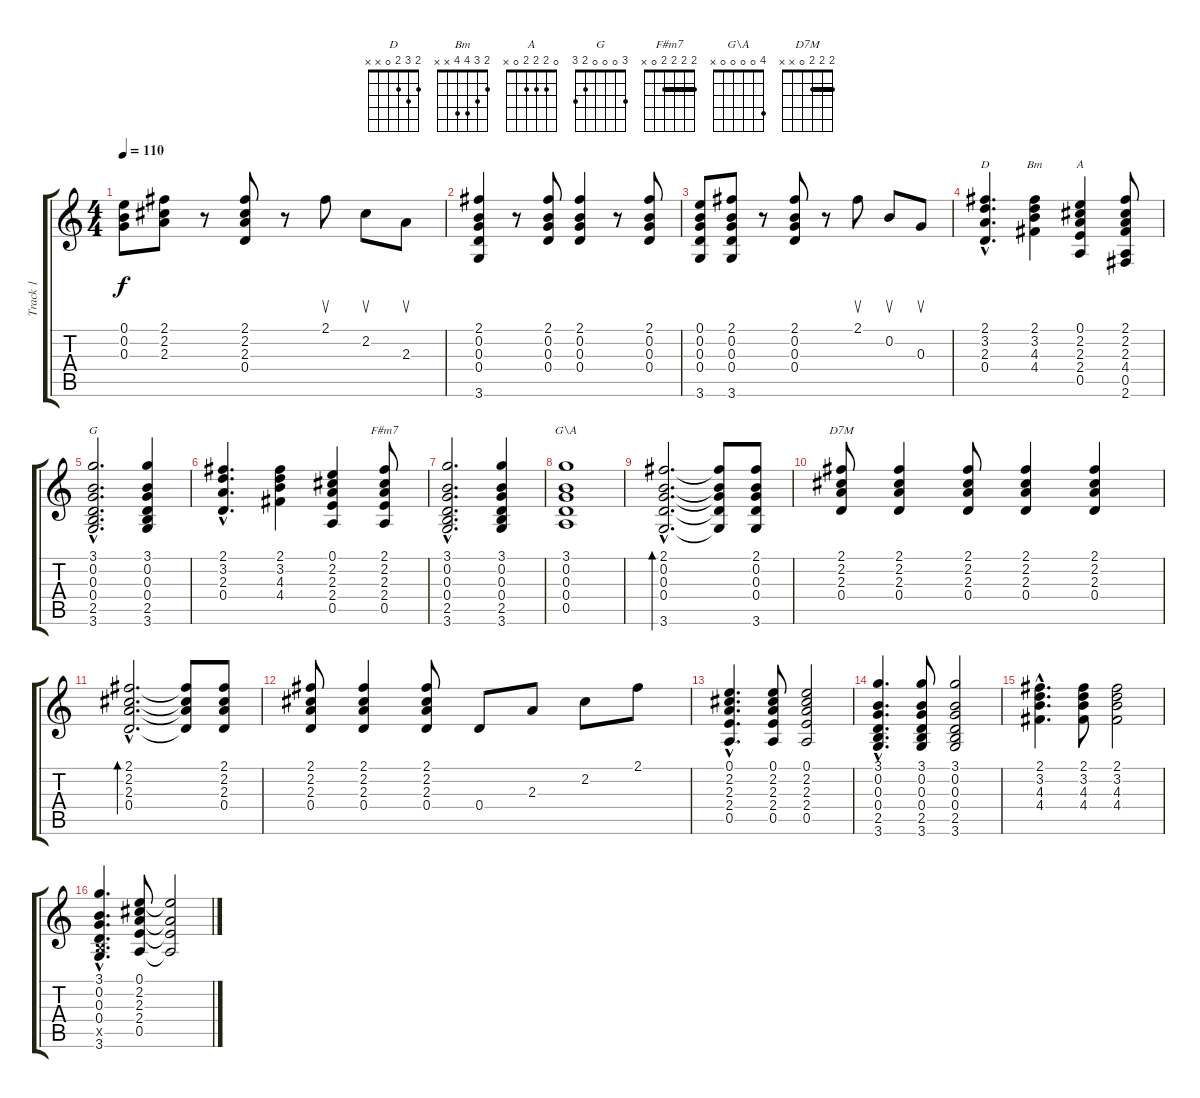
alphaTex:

\track ("Track 1" "Track 1") {instrument acousticguitarsteel}
\staff {score tabs}
\tuning (E4 B3 G3 D3 A2 E2) {hide}
\chord ("D" 2 3 2 0 x x)
\chord ("Bm" 2 3 4 4 x x)
\chord ("A" 0 2 2 2 0 x)
\chord ("G" 3 0 0 0 2 3)
\chord ("F#m7" 2 2 2 2 0 x) {barre 2}
\chord ("G\\A" 4 0 0 0 0 x)
\chord ("D7M" 2 2 2 0 x x) {barre 2}
\ts (4 4)
\tempo 110
\clef g2
\ks c
(0.1 0.2 0.3).8{dy f} (2.1 2.2 2.3).8 r.8 (2.1 2.2 2.3 0.4).8 r.8 2.1.8{su} 2.2.8{su} 2.3.8{su} |
(2.1 0.2 0.3 0.4 3.6).4 r.8 (2.1 0.2 0.3 0.4).8 (2.1 0.2 0.3 0.4).4 r.8 (2.1 0.2 0.3 0.4).8 |
(0.1 0.2 0.3 0.4 3.6).8 (2.1 0.2 0.3 0.4 3.6).8 r.8 (2.1 0.2 0.3 0.4).8 r.8 2.1.8{su} 0.2.8{su} 0.3.8{su} |
(2.1{hac} 3.2{hac} 2.3{hac} 0.4{hac}).4{d ch "D"} (2.1 3.2 4.3 4.4).4{ch "Bm"} (0.1 2.2 2.3 2.4 0.5).4{ch "A"} (2.1 2.2 2.3 4.4 0.5 2.6).8 |
(3.1{hac} 0.2{hac} 0.3{hac} 0.4{hac} 2.5{hac} 3.6{hac}).2{d ch "G"} (3.1 0.2 0.3 0.4 2.5 3.6).4 |
(2.1{hac} 3.2{hac} 2.3{hac} 0.4{hac}).4{d} (2.1 3.2 4.3 4.4).4 (0.1 2.2 2.3 2.4 0.5).4 (2.1 2.2 2.3 2.4 0.5).8{ch "F#m7"} |
(3.1{hac} 0.2{hac} 0.3{hac} 0.4{hac} 2.5{hac} 3.6{hac}).2{d} (3.1 0.2 0.3 0.4 2.5 3.6).4 |
(3.1 0.2 0.3 0.4 0.5).1{ch "G\\A"} |
(2.1{hac} 0.2{hac} 0.3{hac} 0.4{hac} 3.6{hac}).2{d bd 480} (2.1{t} 0.2{t} 0.3{t} 0.4{t} 3.6{t}).8 (2.1 0.2 0.3 0.4 3.6).8 |
(2.1 2.2 2.3 0.4).8{ch "D7M"} (2.1 2.2 2.3 0.4).4 (2.1 2.2 2.3 0.4).8 (2.1 2.2 2.3 0.4).4 (2.1 2.2 2.3 0.4).4 |
(2.1{hac} 2.2{hac} 2.3{hac} 0.4{hac}).2{d bd 480} (2.1{t} 2.2{t} 2.3{t} 0.4{t}).8 (2.1 2.2 2.3 0.4).8 |
(2.1 2.2 2.3 0.4).8 (2.1 2.2 2.3 0.4).4 (2.1 2.2 2.3 0.4).8 0.4.8 2.3.8 2.2.8 2.1.8 |
(0.1{hac} 2.2{hac} 2.3{hac} 2.4{hac} 0.5{hac}).4{d} (0.1 2.2 2.3 2.4 0.5).8 (0.1 2.2 2.3 2.4 0.5).2 |
(3.1{hac} 0.2{hac} 0.3{hac} 0.4{hac} 2.5{hac} 3.6{hac}).4{d} (3.1 0.2 0.3 0.4 2.5 3.6).8 (3.1 0.2 0.3 0.4 2.5 3.6).2 |
(2.1{hac} 3.2{hac} 4.3{hac} 4.4{hac}).4{d} (2.1 3.2 4.3 4.4).8 (2.1 3.2 4.3 4.4).2 |
(3.1{hac} 0.2{hac} 0.3{hac} 0.4{hac} 2.5{hac x} 3.6{hac}).4{d} (0.1 2.2 2.3 2.4 0.5).8 (0.1{t} 2.3{t} 2.4{t} 0.5{t}).2
